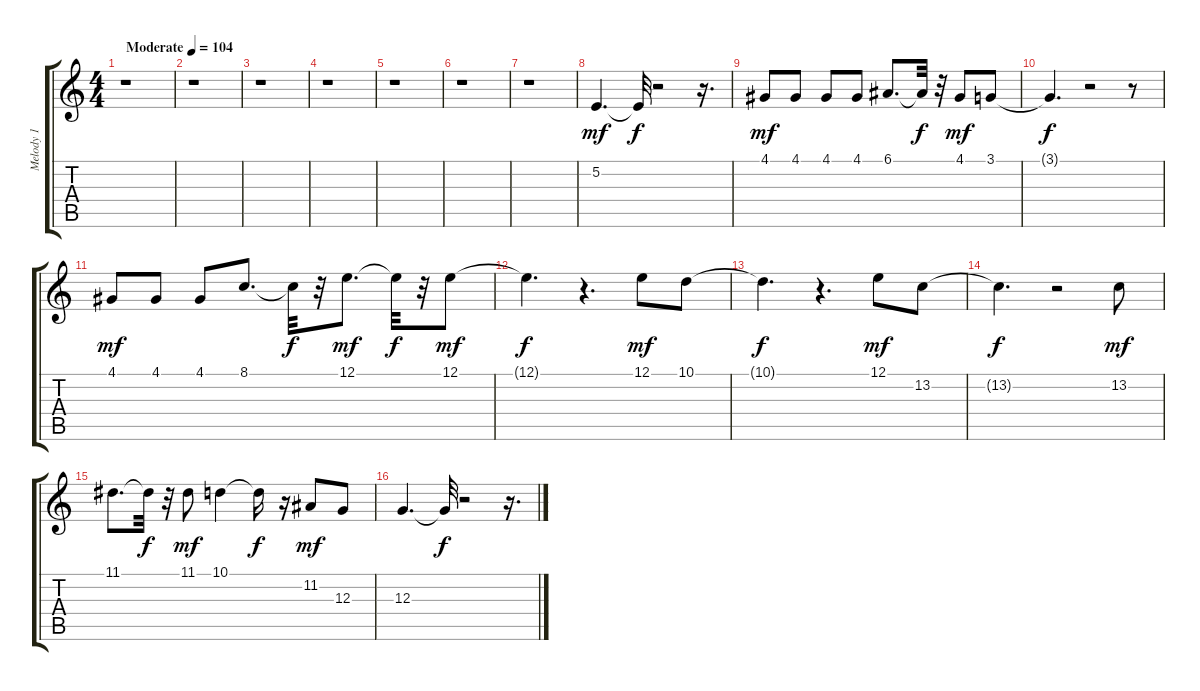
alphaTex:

\track ("Melody 1" "Melody 1") {instrument synthstrings1}
\staff {score tabs}
\tuning (E4 B3 G3 D3 A2 E2) {hide}
\ts (4 4)
\tempo (104 "Moderate")
\clef g2
\ks c
r.1{dy mf instrument synthstrings1} |
r.1 |
r.1 |
r.1 |
r.1 |
r.1 |
r.1 |
5.2.4{d} 5.2{t}.32{dy f} r.2 r.16{d} |
4.1.8{dy mf} 4.1.8 4.1.8 4.1.8 6.1.8{d} 6.1{t}.32{dy f} r.32 4.1.8{dy mf} 3.1.8 |
3.1{t}.4{d dy f} r.2 r.8 |
4.1.8{dy mf} 4.1.8 4.1.8 8.1.8{d} 8.1{t}.32{dy f} r.32 12.1.8{d dy mf} 12.1{t}.32{dy f} r.32 12.1.8{dy mf} |
12.1{t}.4{d dy f} r.4{d} 12.1.8{dy mf} 10.1.8 |
10.1{t}.4{d dy f} r.4{d} 12.1.8{dy mf} 13.2.8 |
13.2{t}.4{d dy f} r.2 13.2.8{dy mf} |
11.1.8{d} 11.1{t}.32{dy f} r.32 11.1.8{dy mf} 10.1.4 10.1{t}.16{dy f} r.16 11.2.8{dy mf} 12.3.8 |
12.3.4{d} 12.3{t}.32{dy f} r.2 r.16{d}
